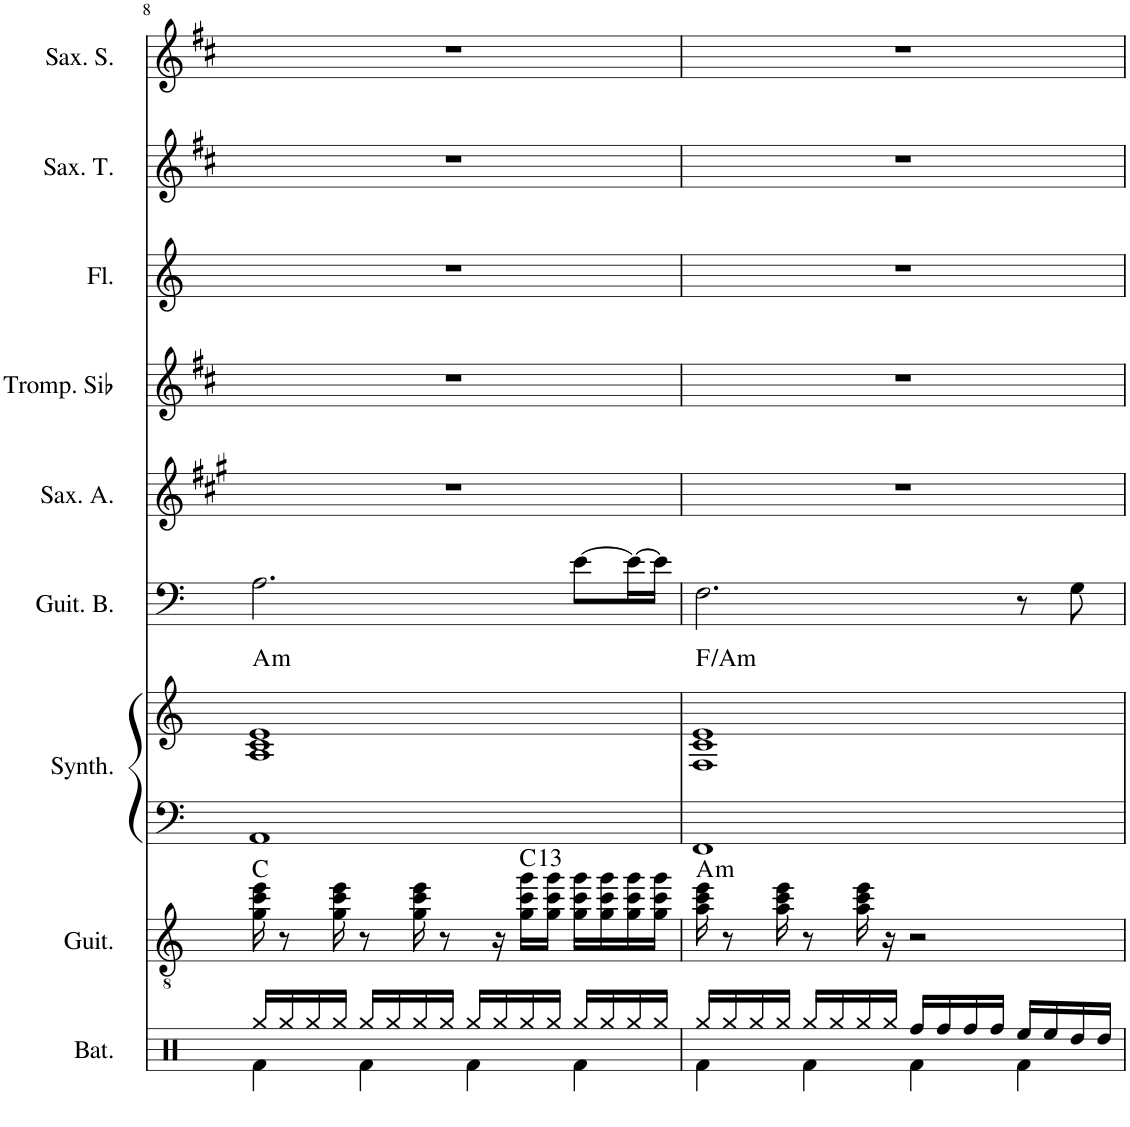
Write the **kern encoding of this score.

**kern	**kern	**harte	**kern	**kern	**harte	**kern	**kern	**kern	**kern	**kern	**kern
*part9	*part8	*part8	*part7	*part7	*part7	*part6	*part5	*part4	*part3	*part2	*part1
*staff10	*staff9	*	*staff8	*staff7	*	*staff6	*staff5	*staff4	*staff3	*staff2	*staff1
*I"Batterie	*I"Guitare Classique	*	*I"Synthétiseur d'instruments à cordes	*	*	*I"Guitare Basse	*I"Saxophone Alto	*I"Trompette en Sib	*I"Flûte	*I"Saxophone Ténor	*I"Saxophone Soprano
*I'Bat.	*I'Guit.	*	*I'Synth.	*	*	*I'Guit. B.	*I'Sax. A.	*I'Tromp. Sib	*I'Fl.	*I'Sax. T.	*I'Sax. S.
!!LO:PB:g=z
*clefX	*clefGv2	*	*clefF4	*clefG2	*	*clefF4	*clefG2	*clefG2	*clefG2	*clefG2	*clefG2
*	*	*	*	*	*	*Trd7c12	*Trd5c9	*Trd1c2	*	*Trd8c14	*Trd1c2
*k[]	*k[]	*	*k[]	*k[]	*	*k[]	*k[f#c#g#]	*k[f#c#]	*k[]	*k[f#c#]	*k[f#c#]
*M4/4	*M4/4	*	*M4/4	*M4/4	*	*M4/4	*M4/4	*M4/4	*M4/4	*M4/4	*M4/4
=8	=8	=8	=8	=8	=8	=8	=8	=8	=8	=8	=8
*^	*	*	*	*	*	*	*	*	*	*	*
!	!	!	!	!	!	!LO:H:kt=m	!	!	!	!	!	!
16Rgg/LL	4Rf\	16g\ 16cc\ 16ee\	C:maj	1AA	1A 1c 1e	A:min	2.A\	1r	1r	1r	1r	1r
16Rgg/	.	8r	.	.	.	.	.	.	.	.	.	.
16Rgg/	.	.	.	.	.	.	.	.	.	.	.	.
16Rgg/JJ	.	16g\ 16cc\ 16ee\	.	.	.	.	.	.	.	.	.	.
16Rgg/LL	4Rf\	8r	.	.	.	.	.	.	.	.	.	.
16Rgg/	.	.	.	.	.	.	.	.	.	.	.	.
16Rgg/	.	16g\ 16cc\ 16ee\	.	.	.	.	.	.	.	.	.	.
16Rgg/JJ	.	8r	.	.	.	.	.	.	.	.	.	.
16Rgg/LL	4Rf\	.	.	.	.	.	.	.	.	.	.	.
16Rgg/	.	16r	.	.	.	.	.	.	.	.	.	.
!	!	!	!LO:H:kt=13	!	!	!	!	!	!	!	!	!
16Rgg/	.	16g\ 16cc\ 16gg\LL	C:9(11,13)	.	.	.	.	.	.	.	.	.
16Rgg/JJ	.	16g\ 16cc\ 16gg\JJ	.	.	.	.	.	.	.	.	.	.
16Rgg/LL	4Rf\	16g\ 16cc\ 16gg\LL	.	.	.	.	[8e\L	.	.	.	.	.
16Rgg/	.	16g\ 16cc\ 16gg\	.	.	.	.	.	.	.	.	.	.
16Rgg/	.	16g\ 16cc\ 16gg\	.	.	.	.	16e\L_	.	.	.	.	.
16Rgg/JJ	.	16g\ 16cc\ 16gg\JJ	.	.	.	.	16e\JJ]	.	.	.	.	.
=9	=9	=9	=9	=9	=9	=9	=9	=9	=9	=9	=9	=9
!	!	!	!LO:H:kt=m	!	!	!	!	!	!	!	!	!
16Rgg/LL	4Rf\	16a\ 16cc\ 16ee\	A:min	1FF	1F 1c 1e	F:maj	2.F\	1r	1r	1r	1r	1r
16Rgg/	.	8r	.	.	.	.	.	.	.	.	.	.
16Rgg/	.	.	.	.	.	.	.	.	.	.	.	.
16Rgg/JJ	.	16a\ 16cc\ 16ee\	.	.	.	.	.	.	.	.	.	.
16Rgg/LL	4Rf\	8r	.	.	.	.	.	.	.	.	.	.
16Rgg/	.	.	.	.	.	.	.	.	.	.	.	.
16Rgg/	.	16a\ 16cc\ 16ee\	.	.	.	.	.	.	.	.	.	.
16Rgg/JJ	.	16r	.	.	.	.	.	.	.	.	.	.
16Rff/LL	4Rf\	2r	.	.	.	.	.	.	.	.	.	.
16Rff/	.	.	.	.	.	.	.	.	.	.	.	.
16Rff/	.	.	.	.	.	.	.	.	.	.	.	.
16Rff/JJ	.	.	.	.	.	.	.	.	.	.	.	.
16Ree/LL	4Rf\	.	.	.	.	.	8r	.	.	.	.	.
16Ree/	.	.	.	.	.	.	.	.	.	.	.	.
16Rdd/	.	.	.	.	.	.	8G\	.	.	.	.	.
16Rdd/JJ	.	.	.	.	.	.	.	.	.	.	.	.
*v	*v	*	*	*	*	*	*	*	*	*	*	*
=	=	=	=	=	=	=	=	=	=	=	=
*-	*-	*-	*-	*-	*-	*-	*-	*-	*-	*-	*-
